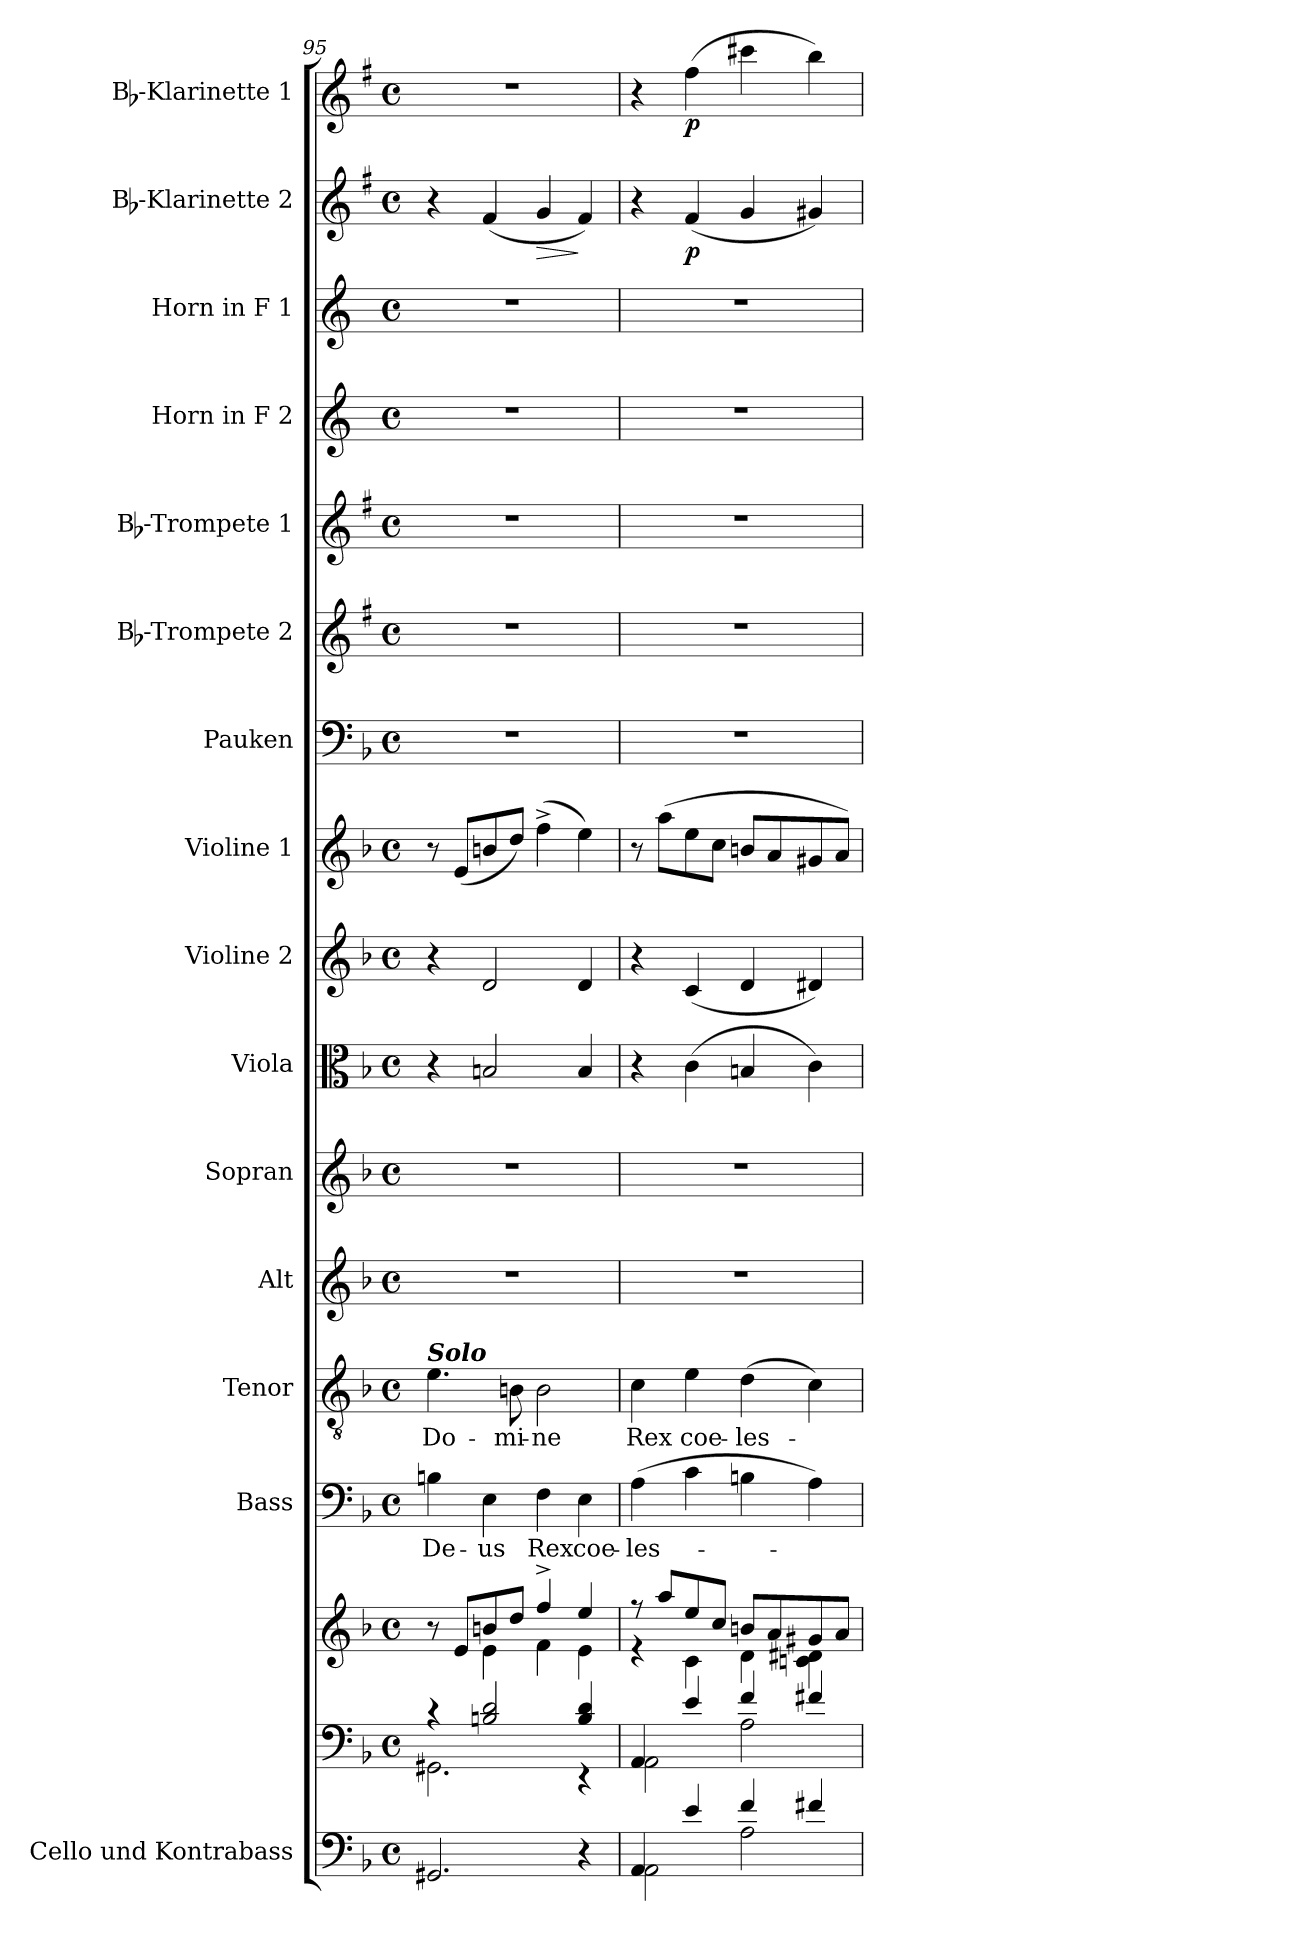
**kern	**kern	**kern	**kern	**text	**kern	**text	**kern	**kern	**kern	**kern	**kern	**kern	**kern	**kern	**kern	**kern	**kern	**dynam	**kern	**dynam
*part16	*part15	*part15	*part14	*part14	*part13	*part13	*part12	*part11	*part10	*part9	*part8	*part7	*part6	*part5	*part4	*part3	*part2	*part2	*part1	*part1
*staff17	*staff16	*staff15	*staff14	*staff14	*staff13	*staff13	*staff12	*staff11	*staff10	*staff9	*staff8	*staff7	*staff6	*staff5	*staff4	*staff3	*staff2	*staff2	*staff1	*staff1
*I"Cello und Kontrabass	*	*	*I"Bass	*	*I"Tenor	*	*I"Alt	*I"Sopran	*I"Viola	*I"Violine 2	*I"Violine 1	*I"Pauken	*I"Bb-Trompete 2	*I"Bb-Trompete 1	*I"Horn in F 2	*I"Horn in F 1	*I"Bb-Klarinette 2	*	*I"Bb-Klarinette 1	*
*I'Kb.	*	*	*I'B.	*	*I'T.	*	*I'A.	*I'S.	*I'Vla.	*I'Vl. 2	*I'Vl. 1	*I'Pk.	*I'Bb Trp. 2	*I'Bb Trp. 1	*	*	*I'Bb Kl. 2	*	*I'Bb Kl. 1	*
*clefF4	*clefF4	*clefG2	*clefF4	*	*clefGv2	*	*clefG2	*clefG2	*clefC3	*clefG2	*clefG2	*clefF4	*clefG2	*clefG2	*clefG2	*clefG2	*clefG2	*	*clefG2	*
*ITrd7c12	*	*	*	*	*	*	*	*	*	*	*	*	*ITrd1c2	*ITrd1c2	*ITrd4c7	*ITrd4c7	*ITrd1c2	*	*ITrd1c2	*
*k[b-]	*k[b-]	*k[b-]	*k[b-]	*	*k[b-]	*	*k[b-]	*k[b-]	*k[b-]	*k[b-]	*k[b-]	*k[b-]	*k[b-]	*k[b-]	*k[b-]	*k[b-]	*k[b-]	*	*k[b-]	*
*F:	*F:	*F:	*F:	*	*F:	*	*F:	*F:	*F:	*F:	*F:	*F:	*F:	*F:	*F:	*F:	*F:	*	*F:	*
*M4/4	*M4/4	*M4/4	*M4/4	*	*M4/4	*	*M4/4	*M4/4	*M4/4	*M4/4	*M4/4	*M4/4	*M4/4	*M4/4	*M4/4	*M4/4	*M4/4	*	*M4/4	*
*met(c)	*met(c)	*met(c)	*met(c)	*	*met(c)	*	*met(c)	*met(c)	*met(c)	*met(c)	*met(c)	*met(c)	*met(c)	*met(c)	*met(c)	*met(c)	*met(c)	*	*met(c)	*
=95	=95	=95	=95	=95	=95	=95	=95	=95	=95	=95	=95	=95	=95	=95	=95	=95	=95	=95	=95	=95
*	*^	*^	*	*	*	*	*	*	*	*	*	*	*	*	*	*	*	*	*	*
!	!	!	!	!	!	!	!LO:TX:a:Bi:t=Solo	!	!	!	!	!	!	!	!	!	!	!	!	!	!	!
!	!	!	!	!	!	!LO:LY:b	!	!LO:LY:b	!	!	!	!	!	!	!	!	!	!	!	!	!	!
2.GGG#X/	4rB	2.GG#X\	8r	4ryy	4Bn\	De-	4.e\	Do-	1r	1r	4r	4r	8r	1r	1r	1r	1r	1r	4r	.	1r	.
.	.	.	8e/L	.	.	.	.	.	.	.	.	.	(<8e/L	.	.	.	.	.	.	.	.	.
!	!	!	!	!	!	!LO:LY:b	!	!	!	!	!	!	!	!	!	!	!	!	!	!	!	!
.	2Bn/ 2d/	.	8bn/	4e\	4E\	-us	.	.	.	.	2Bn/	2d/	8bn/	.	.	.	.	.	(<4e/	.	.	.
!	!	!	!	!	!	!	!	!LO:LY:b	!	!	!	!	!	!	!	!	!	!	!	!	!	!
.	.	.	8dd/J	.	.	.	8Bn\	-mi-	.	.	.	.	8dd/J)	.	.	.	.	.	.	.	.	.
!	!	!	!	!	!	!LO:LY:b	!	!LO:LY:b	!	!	!	!	!	!	!	!	!	!	!	!LO:HP:b	!	!
.	.	.	4ff^>/	4f\	4F\	Rex	2B\	-ne	.	.	.	.	(>4ff^>\	.	.	.	.	.	4f/	>	.	.
!	!	!	!	!	!	!LO:LY:b	!	!	!	!	!	!	!	!	!	!	!	!	!	!	!	!
4r	4B/ 4d/	4r	4ee/	4e\	4E\	coe-	.	.	.	.	4B/	4d/	4ee\)	.	.	.	.	.	4e/)	]	.	.
=96	=96	=96	=96	=96	=96	=96	=96	=96	=96	=96	=96	=96	=96	=96	=96	=96	=96	=96	=96	=96	=96	=96
*^	*	*	*	*	*	*	*	*	*	*	*	*	*	*	*	*	*	*	*	*	*	*
!	!	!	!	!	!	!	!LO:LY:b	!	!LO:LY:b	!	!	!	!	!	!	!	!	!	!	!	!	!	!
4AAA/	2AAA\	4AA/	2AA\	8ree	4re	(>4A\	-les-	4c\	Rex	1r	1r	4r	4r	8r	1r	1r	1r	1r	1r	4r	.	4r	.
.	.	.	.	8aa/L	.	.	.	.	.	.	.	.	.	(>8aa\L	.	.	.	.	.	.	.	.	.
!	!	!	!	!	!	!	!	!	!LO:LY:b	!	!	!	!	!	!	!	!	!	!	!	!LO:DY:b	!	!LO:DY:b
4E/	.	4e/	.	8ee/	4c\	4c\	.	4e\	coe-	.	.	(>4c\	(<4c/	8ee\	.	.	.	.	.	(<4e/	p	(>4ee\	p
.	.	.	.	8cc/J	.	.	.	.	.	.	.	.	.	8cc\J	.	.	.	.	.	.	.	.	.
!	!	!	!	!	!	!	!	!	!LO:LY:b	!	!	!	!	!	!	!	!	!	!	!	!	!	!
4F/	2AA\	4f/	2A\	8bn/L	4d\	4Bn\	.	(>4d\	-les-	.	.	4Bn/	4d/	8bn/L	.	.	.	.	.	4f/	.	4bbn\	.
.	.	.	.	8a/	.	.	.	.	.	.	.	.	.	8a/	.	.	.	.	.	.	.	.	.
4F#X/	.	4f#X/	.	8g#X/	4cn\ 4d#X\	4A\)	.	4c\)	.	.	.	4c\)	4d#X/)	8g#X/	.	.	.	.	.	4f#X/)	.	4aa\)	.
.	.	.	.	8a/J	.	.	.	.	.	.	.	.	.	8a/J)	.	.	.	.	.	.	.	.	.
*v	*v	*	*	*	*	*	*	*	*	*	*	*	*	*	*	*	*	*	*	*	*	*	*
*	*v	*v	*	*	*	*	*	*	*	*	*	*	*	*	*	*	*	*	*	*	*	*
*	*	*v	*v	*	*	*	*	*	*	*	*	*	*	*	*	*	*	*	*	*	*
=	=	=	=	=	=	=	=	=	=	=	=	=	=	=	=	=	=	=	=	=
*-	*-	*-	*-	*-	*-	*-	*-	*-	*-	*-	*-	*-	*-	*-	*-	*-	*-	*-	*-	*-
